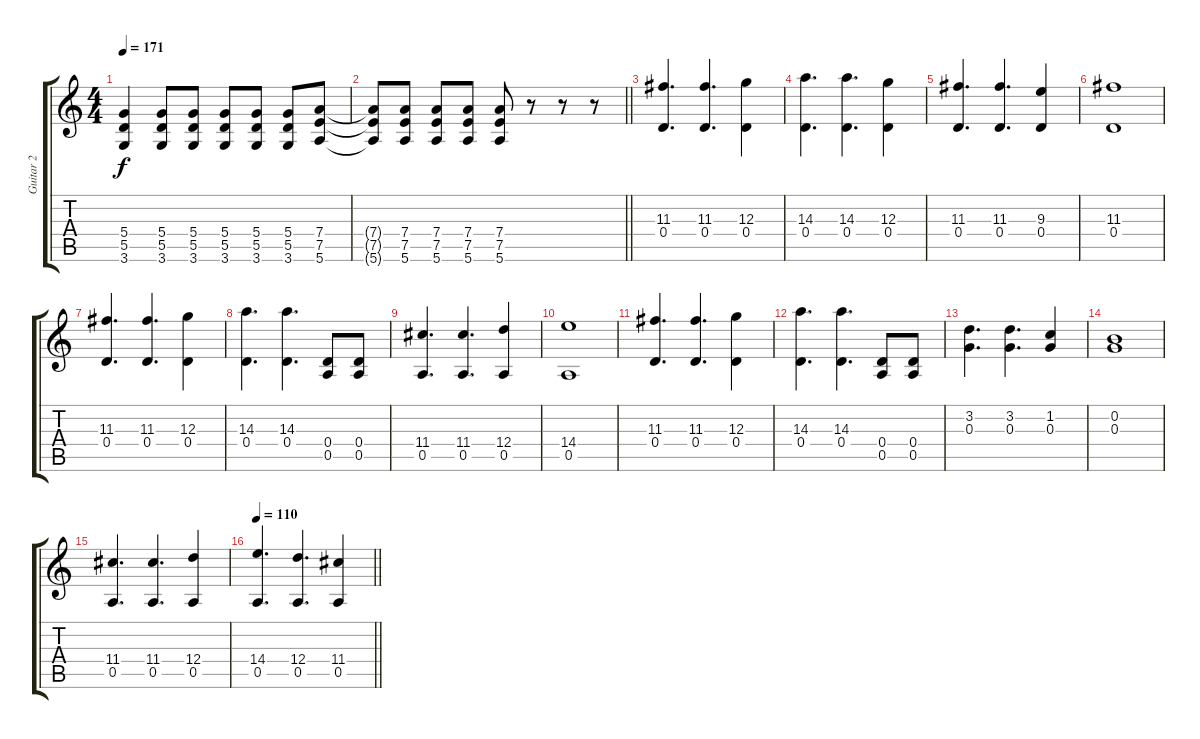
\track ("Guitar 2" "Guitar 2") {instrument overdrivenguitar}
\staff {score tabs}
\tuning (E4 B3 G3 D3 A2 E2) {hide}
\ts (4 4)
\tempo 171
\clef g2
\ks c
(5.4 5.5 3.6).4{dy f} (5.4 5.5 3.6).8 (5.4 5.5 3.6).8 (5.4 5.5 3.6).8 (5.4 5.5 3.6).8 (5.4 5.5 3.6).8 (7.4 7.5 5.6).8 |
\barLineRight lightlight
(7.4{t} 7.5{t} 5.6{t}).8 (7.4 7.5 5.6).8 (7.4 7.5 5.6).8 (7.4 7.5 5.6).8 (7.4 7.5 5.6).8 r.8 r.8 r.8 |
(11.3 0.4).4{d} (11.3 0.4).4{d} (12.3 0.4).4 |
(14.3 0.4).4{d} (14.3 0.4).4{d} (12.3 0.4).4 |
(11.3 0.4).4{d} (11.3 0.4).4{d} (9.3 0.4).4 |
(11.3 0.4).1 |
(11.3 0.4).4{d} (11.3 0.4).4{d} (12.3 0.4).4 |
(14.3 0.4).4{d} (14.3 0.4).4{d} (0.4 0.5).8 (0.4 0.5).8 |
(11.4 0.5).4{d} (11.4 0.5).4{d} (12.4 0.5).4 |
(14.4 0.5).1 |
(11.3 0.4).4{d} (11.3 0.4).4{d} (12.3 0.4).4 |
(14.3 0.4).4{d} (14.3 0.4).4{d} (0.4 0.5).8 (0.4 0.5).8 |
(3.2 0.3).4{d} (3.2 0.3).4{d} (1.2 0.3).4 |
(0.2 0.3).1 |
(11.4 0.5).4{d} (11.4 0.5).4{d} (12.4 0.5).4 |
\tempo 110
\barLineRight lightlight
(14.4 0.5).4{d} (12.4 0.5).4{d} (11.4 0.5).4
